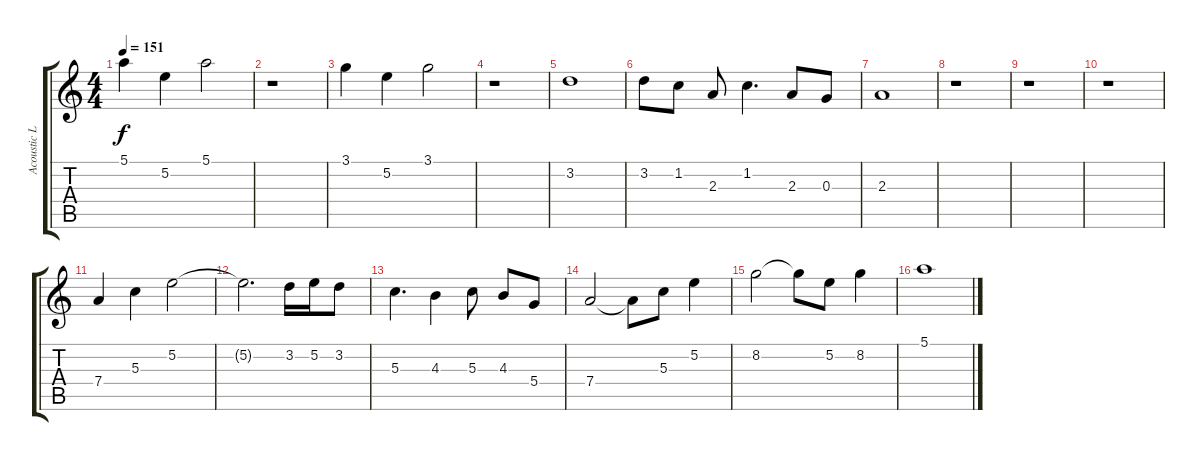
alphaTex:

\track ("Acoustic Lead" "Acoustic L") {instrument acousticguitarsteel}
\staff {score tabs}
\tuning (E4 B3 G3 D3 A2 E2) {hide}
\ts (4 4)
\tempo 151
\clef g2
\ks c
5.1.4{dy f} 5.2.4 5.1.2 |
r.1 |
3.1.4 5.2.4 3.1.2 |
r.1 |
3.2.1 |
3.2.8 1.2.8 2.3.8 1.2.4{d} 2.3.8 0.3.8 |
2.3.1 |
r.1 |
r.1 |
r.1 |
7.4.4 5.3.4 5.2.2 |
5.2{t}.2{d} 3.2.16 5.2.16 3.2.8 |
5.3.4{d} 4.3.4 5.3.8 4.3.8 5.4.8 |
7.4.2 7.4{t}.8 5.3.8 5.2.4 |
8.2.2 8.2{t}.8 5.2.8 8.2.4 |
5.1.1
